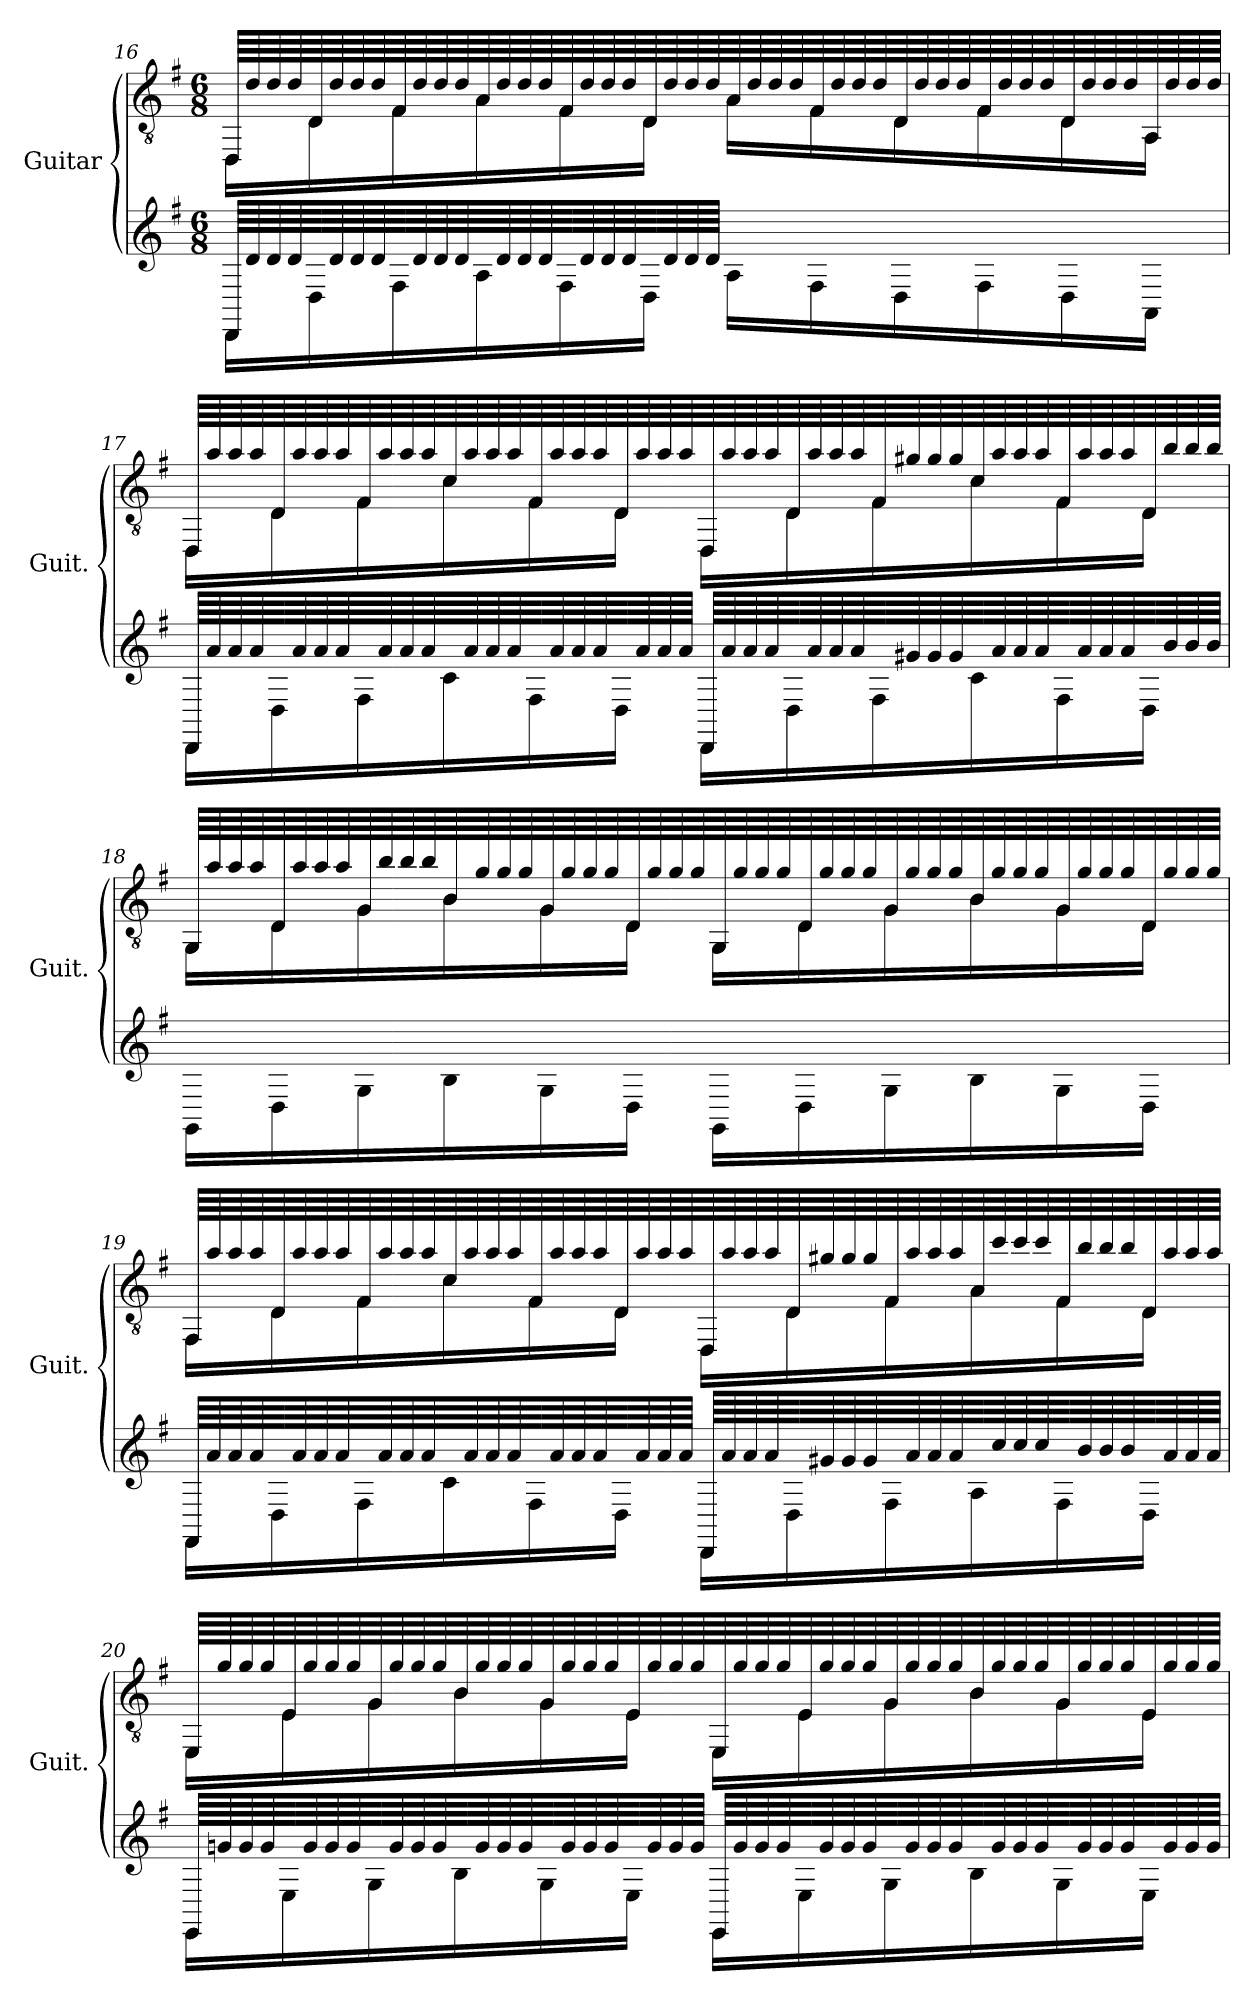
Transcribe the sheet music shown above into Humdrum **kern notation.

**kern	**kern
*part1	*part1
*staff2	*staff1
*I"Guitar	*
*I'Guit.	*
!!LO:LB:g=z
*	*clefGv2
*k[f#]	*k[f#]
*M6/8	*M6/8
=16	=16
*^	*^
64DDLLLL	16DDLL	64DD/LLLL	16DD\LL
64d	.	64d/	.
64d	.	64d/	.
64d	.	64d/	.
64Dyy	16D	64D/	16D\
64d	.	64d/	.
64d	.	64d/	.
64d	.	64d/	.
64F#yy	16F#	64F#/	16F#\
64d	.	64d/	.
64d	.	64d/	.
64d	.	64d/	.
64Ayy	16A	64A/	16A\
64d	.	64d/	.
64d	.	64d/	.
64d	.	64d/	.
64F#yy	16F#	64F#/	16F#\
64d	.	64d/	.
64d	.	64d/	.
64d	.	64d/	.
64Dyy	16DJJ	64D/	16D\JJ
64d	.	64d/	.
64d	.	64d/	.
64dJJJJ	.	64d/	.
64ALLLLyy	16ALL	64A/	16A\LL
64d	.	64d/	.
64d	.	64d/	.
64d	.	64d/	.
64F#yy	16F#	64F#/	16F#\
64d	.	64d/	.
64d	.	64d/	.
64d	.	64d/	.
64Dyy	16D	64D/	16D\
64d	.	64d/	.
64d	.	64d/	.
64d	.	64d/	.
64F#yy	16F#	64F#/	16F#\
64d	.	64d/	.
64d	.	64d/	.
64d	.	64d/	.
64Dyy	16D	64D/	16D\
64d	.	64d/	.
64d	.	64d/	.
64d	.	64d/	.
64AAyy	16AAJJ	64AA/	16AA\JJ
64d	.	64d/	.
64d	.	64d/	.
64dJJJJ	.	64d/JJJJ	.
!!LO:LB:g=z	!!
=17	=17	=17	=17
64DDLLLL	16DDLL	64DD/LLLL	16DD\LL
64a	.	64a/	.
64a	.	64a/	.
64a	.	64a/	.
64Dyy	16D	64D/	16D\
64a	.	64a/	.
64a	.	64a/	.
64a	.	64a/	.
64F#yy	16F#	64F#/	16F#\
64a	.	64a/	.
64a	.	64a/	.
64a	.	64a/	.
64cyy	16c	64c/	16c\
64a	.	64a/	.
64a	.	64a/	.
64a	.	64a/	.
64F#yy	16F#	64F#/	16F#\
64a	.	64a/	.
64a	.	64a/	.
64a	.	64a/	.
64Dyy	16DJJ	64D/	16D\JJ
64a	.	64a/	.
64a	.	64a/	.
64aJJJJ	.	64a/	.
64DDLLLL	16DDLL	64DD/	16DD\LL
64a	.	64a/	.
64a	.	64a/	.
64a	.	64a/	.
64Dyy	16D	64D/	16D\
64a	.	64a/	.
64a	.	64a/	.
64a	.	64a/	.
64F#yy	16F#	64F#/	16F#\
64g#X	.	64g#X/	.
64g#	.	64g#/	.
64g#	.	64g#/	.
64cyy	16c	64c/	16c\
64a	.	64a/	.
64a	.	64a/	.
64a	.	64a/	.
64F#yy	16F#	64F#/	16F#\
64a	.	64a/	.
64a	.	64a/	.
64a	.	64a/	.
64Dyy	16DJJ	64D/	16D\JJ
64b	.	64b/	.
64b	.	64b/	.
64bJJJJ	.	64b/JJJJ	.
!!LO:PB:g=z	!!
=18	=18	=18	=18
64GGLLLLyy	16GGLL	64GG/LLLL	16GG\LL
64a	.	64a/	.
64a	.	64a/	.
64a	.	64a/	.
64Dyy	16D	64D/	16D\
64a	.	64a/	.
64a	.	64a/	.
64a	.	64a/	.
64Gyy	16G	64G/	16G\
64b	.	64b/	.
64b	.	64b/	.
64b	.	64b/	.
64Byy	16B	64B/	16B\
64gn	.	64g/	.
64g	.	64g/	.
64g	.	64g/	.
64Gyy	16G	64G/	16G\
64g	.	64g/	.
64g	.	64g/	.
64g	.	64g/	.
64Dyy	16DJJ	64D/	16D\JJ
64g	.	64g/	.
64g	.	64g/	.
64gJJJJ	.	64g/	.
64GGLLLLyy	16GGLL	64GG/	16GG\LL
64g	.	64g/	.
64g	.	64g/	.
64g	.	64g/	.
64Dyy	16D	64D/	16D\
64g	.	64g/	.
64g	.	64g/	.
64g	.	64g/	.
64Gyy	16G	64G/	16G\
64g	.	64g/	.
64g	.	64g/	.
64g	.	64g/	.
64Byy	16B	64B/	16B\
64g	.	64g/	.
64g	.	64g/	.
64g	.	64g/	.
64Gyy	16G	64G/	16G\
64g	.	64g/	.
64g	.	64g/	.
64g	.	64g/	.
64Dyy	16DJJ	64D/	16D\JJ
64g	.	64g/	.
64g	.	64g/	.
64gJJJJ	.	64g/JJJJ	.
!!LO:LB:g=z	!!
=19	=19	=19	=19
64FF#LLLL	16FF#LL	64FF#/LLLL	16FF#\LL
64a	.	64a/	.
64a	.	64a/	.
64a	.	64a/	.
64Dyy	16D	64D/	16D\
64a	.	64a/	.
64a	.	64a/	.
64a	.	64a/	.
64F#yy	16F#	64F#/	16F#\
64a	.	64a/	.
64a	.	64a/	.
64a	.	64a/	.
64cyy	16c	64c/	16c\
64a	.	64a/	.
64a	.	64a/	.
64a	.	64a/	.
64F#yy	16F#	64F#/	16F#\
64a	.	64a/	.
64a	.	64a/	.
64a	.	64a/	.
64Dyy	16DJJ	64D/	16D\JJ
64a	.	64a/	.
64a	.	64a/	.
64aJJJJ	.	64a/	.
64DDLLLL	16DDLL	64DD/	16DD\LL
64a	.	64a/	.
64a	.	64a/	.
64a	.	64a/	.
64Dyy	16D	64D/	16D\
64g#X	.	64g#X/	.
64g#	.	64g#/	.
64g#	.	64g#/	.
64F#yy	16F#	64F#/	16F#\
64a	.	64a/	.
64a	.	64a/	.
64a	.	64a/	.
64Ayy	16A	64A/	16A\
64cc	.	64cc/	.
64cc	.	64cc/	.
64cc	.	64cc/	.
64F#yy	16F#	64F#/	16F#\
64b	.	64b/	.
64b	.	64b/	.
64b	.	64b/	.
64Dyy	16DJJ	64D/	16D\JJ
64a	.	64a/	.
64a	.	64a/	.
64aJJJJ	.	64a/JJJJ	.
!!LO:LB:g=z	!!
=20	=20	=20	=20
64EELLLL	16EELL	64EE/LLLL	16EE\LL
64gn	.	64g/	.
64g	.	64g/	.
64g	.	64g/	.
64Eyy	16E	64E/	16E\
64g	.	64g/	.
64g	.	64g/	.
64g	.	64g/	.
64Gyy	16G	64G/	16G\
64g	.	64g/	.
64g	.	64g/	.
64g	.	64g/	.
64Byy	16B	64B/	16B\
64g	.	64g/	.
64g	.	64g/	.
64g	.	64g/	.
64Gyy	16G	64G/	16G\
64g	.	64g/	.
64g	.	64g/	.
64g	.	64g/	.
64Eyy	16EJJ	64E/	16E\JJ
64g	.	64g/	.
64g	.	64g/	.
64gJJJJ	.	64g/	.
64EELLLL	16EELL	64EE/	16EE\LL
64g	.	64g/	.
64g	.	64g/	.
64g	.	64g/	.
64Eyy	16E	64E/	16E\
64g	.	64g/	.
64g	.	64g/	.
64g	.	64g/	.
64Gyy	16G	64G/	16G\
64g	.	64g/	.
64g	.	64g/	.
64g	.	64g/	.
64Byy	16B	64B/	16B\
64g	.	64g/	.
64g	.	64g/	.
64g	.	64g/	.
64Gyy	16G	64G/	16G\
64g	.	64g/	.
64g	.	64g/	.
64g	.	64g/	.
64Eyy	16EJJ	64E/	16E\JJ
64g	.	64g/	.
64g	.	64g/	.
64gJJJJ	.	64g/JJJJ	.
*v	*v	*	*
*	*v	*v
=	=
*-	*-
